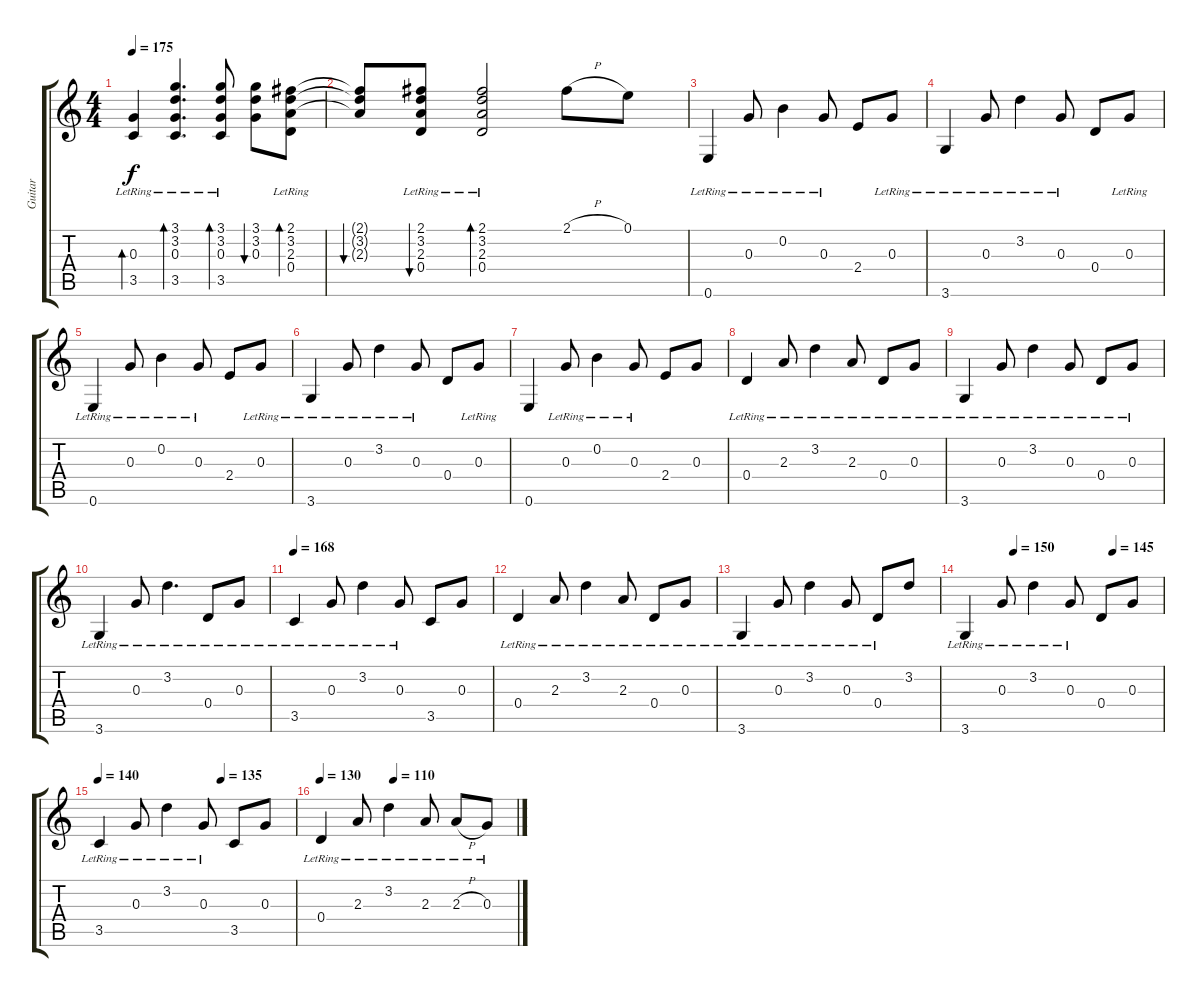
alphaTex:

\track ("Guitar" "Guitar") {instrument acousticguitarsteel}
\staff {score tabs}
\tuning (E4 B3 G3 D3 A2 E2) {hide}
\ts (4 4)
\tempo 175
\clef g2
\ks c
(0.3{lr} 3.5{lr}).4{bd 60 dy f} (3.1{lr} 3.2{lr} 0.3{lr} 3.5).4{d bd 60} (3.1{lr} 3.2{lr} 0.3{lr} 3.5).8{bd 60} (3.1 3.2 0.3).8{bu 60} (2.1{lr} 3.2{lr} 2.3{lr} 0.4{lr}).8{bd 60 volume 10} |
(2.1{t} 3.2{t} 2.3{t}).8{bu 60} (2.1{lr} 3.2{lr} 2.3{lr} 0.4{lr}).8{bu 60} (2.1 3.2{lr} 2.3{lr} 0.4{lr}).2{bd 60} 2.1{h}.8 0.1.8 |
0.6{lr}.4{volume 14} 0.3{lr}.8 0.2{lr}.4 0.3{lr}.8 2.4.8 0.3{lr}.8 |
3.6{lr}.4 0.3{lr}.8 3.2{lr}.4 0.3{lr}.8 0.4.8 0.3{lr}.8 |
0.6{lr}.4 0.3{lr}.8 0.2{lr}.4 0.3{lr}.8 2.4.8 0.3{lr}.8 |
3.6{lr}.4 0.3{lr}.8 3.2{lr}.4 0.3{lr}.8 0.4.8 0.3{lr}.8 |
0.6.4 0.3{lr}.8 0.2{lr}.4 0.3{lr}.8 2.4.8 0.3.8 |
0.4{lr}.4 2.3{lr}.8 3.2{lr}.4 2.3{lr}.8 0.4{lr}.8 0.3{lr}.8 |
3.6{lr}.4{volume 16} 0.3{lr}.8 3.2{lr}.4 0.3{lr}.8 0.4{lr}.8 0.3{lr}.8 |
3.6{lr}.4 0.3{lr}.8 3.2{lr}.4{d} 0.4{lr}.8 0.3{lr}.8 |
\tempo 168
3.5{lr}.4 0.3{lr}.8 3.2{lr}.4 0.3{lr}.8 3.5.8 0.3.8 |
0.4{lr}.4 2.3{lr}.8 3.2{lr}.4 2.3{lr}.8 0.4{lr}.8 0.3{lr}.8 |
3.6{lr}.4 0.3{lr}.8 3.2{lr}.4 0.3{lr}.8 0.4{lr}.8 3.2.8 |
\tempo (150 0.25)
\tempo (145 0.75)
3.6{lr}.4 0.3{lr}.8 3.2{lr}.4 0.3{lr}.8 0.4.8 0.3.8 |
\tempo 140
\tempo (135 0.625)
3.5{lr}.4 0.3{lr}.8 3.2{lr}.4 0.3{lr}.8 3.5.8 0.3.8 |
\tempo 130
\tempo (110 0.375)
0.4{lr}.4 2.3{lr}.8 3.2{lr}.4 2.3{lr}.8 2.3{h lr}.8 0.3{lr}.8
